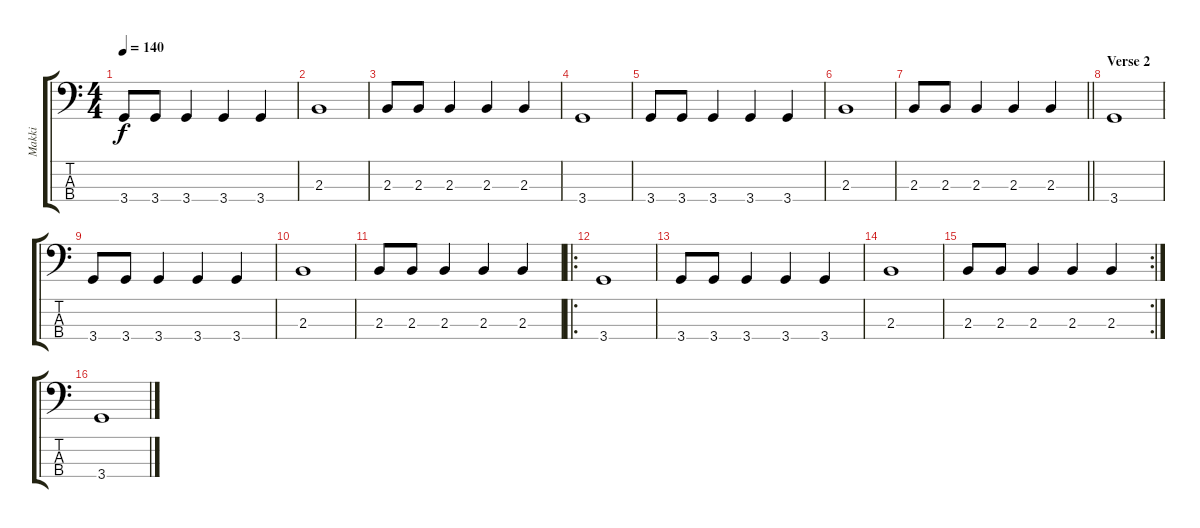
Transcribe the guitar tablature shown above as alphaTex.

\track ("Makki" "Makki") {instrument electricbassfinger}
\staff {score tabs}
\tuning (G2 D2 A1 E1) {hide}
\ts (4 4)
\tempo 140
\clef f4
\ks c
3.4.8{dy f} 3.4.8 3.4.4 3.4.4 3.4.4 |
2.3.1 |
2.3.8 2.3.8 2.3.4 2.3.4 2.3.4 |
3.4.1 |
3.4.8 3.4.8 3.4.4 3.4.4 3.4.4 |
2.3.1 |
\barLineRight lightlight
2.3.8 2.3.8 2.3.4 2.3.4 2.3.4 |
\section ("" "Verse 2")
3.4.1 |
3.4.8 3.4.8 3.4.4 3.4.4 3.4.4 |
2.3.1 |
2.3.8 2.3.8 2.3.4 2.3.4 2.3.4 |
\ro
3.4.1 |
3.4.8 3.4.8 3.4.4 3.4.4 3.4.4 |
2.3.1 |
\rc 2
2.3.8 2.3.8 2.3.4 2.3.4 2.3.4 |
3.4.1
